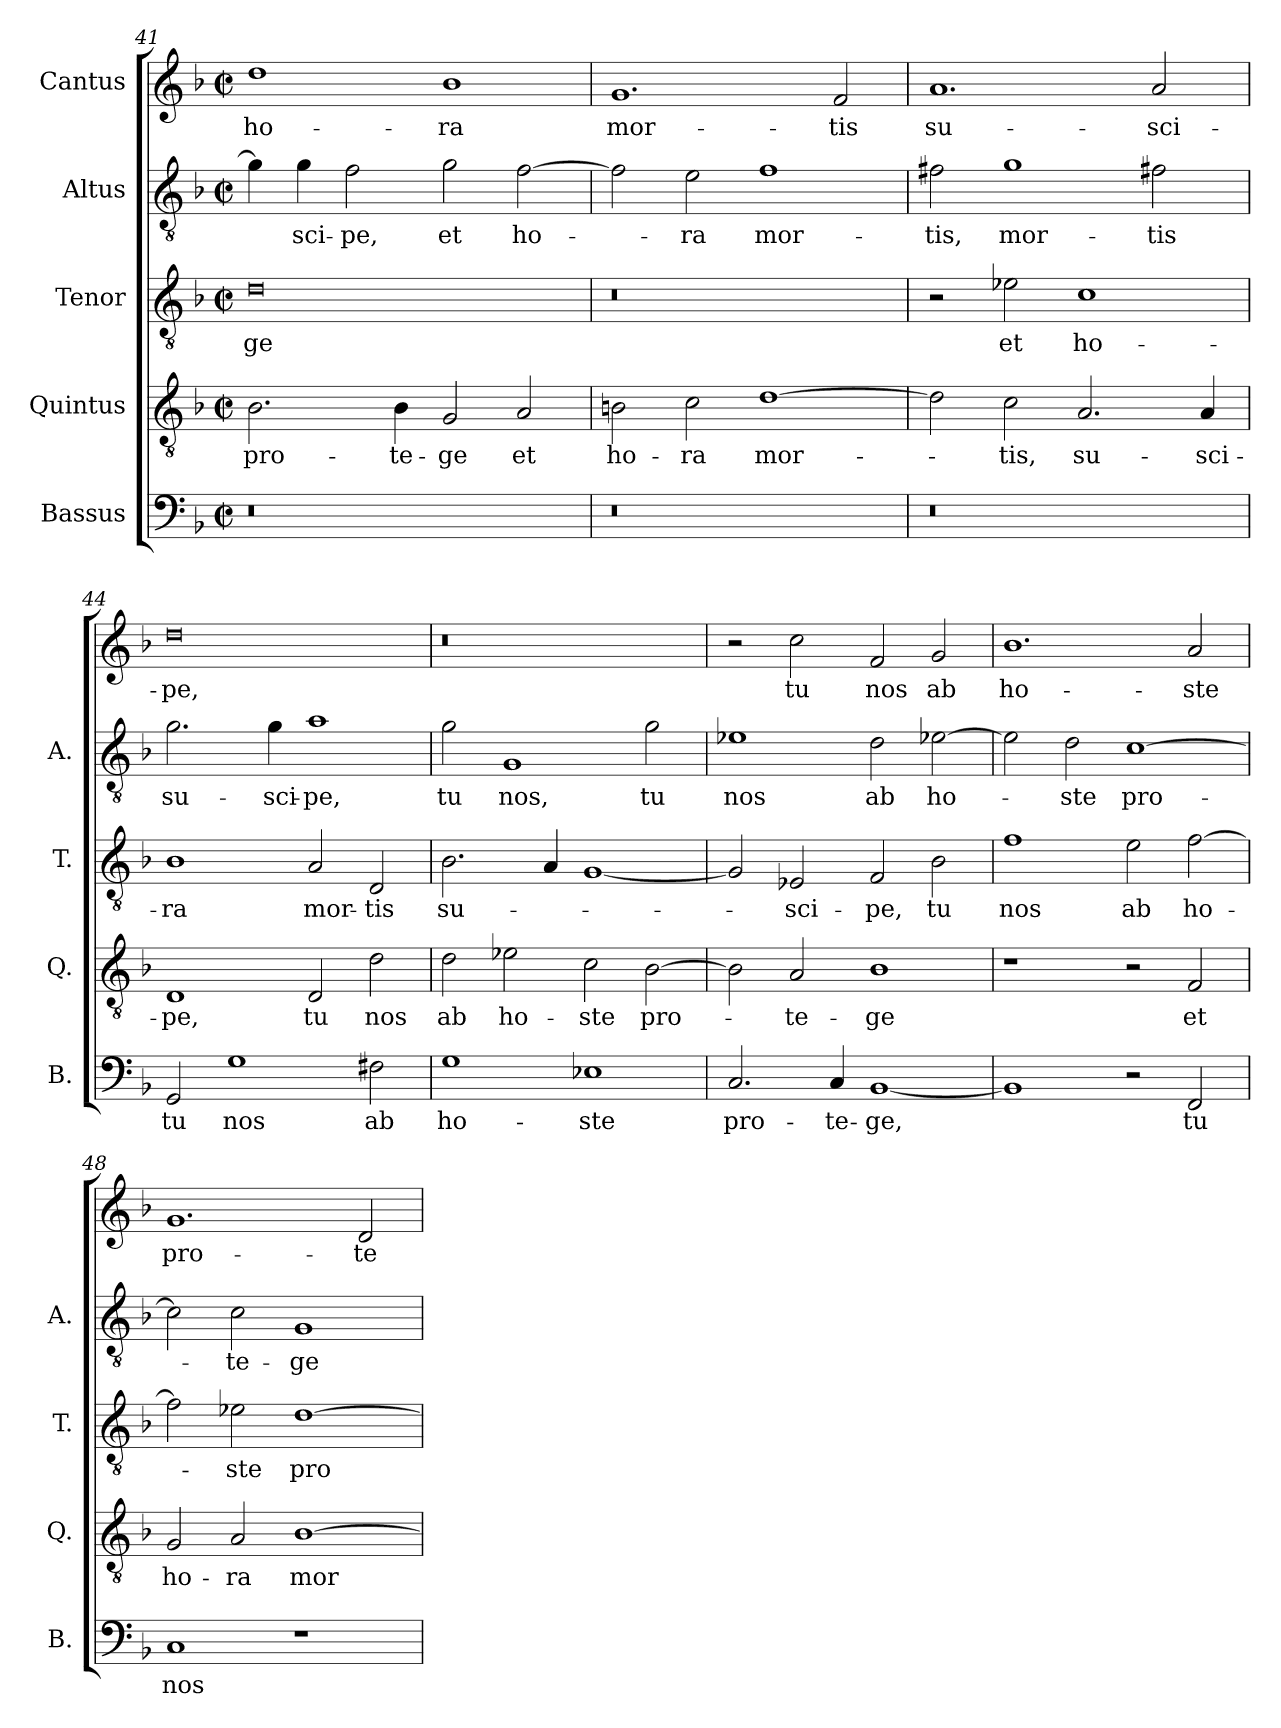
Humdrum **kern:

**kern	**text	**kern	**text	**kern	**text	**kern	**text	**kern	**text
*part5	*part5	*part4	*part4	*part3	*part3	*part2	*part2	*part1	*part1
*staff5	*staff5	*staff4	*staff4	*staff3	*staff3	*staff2	*staff2	*staff1	*staff1
*I"Bassus	*	*I"Quintus	*	*I"Tenor	*	*I"Altus	*	*I"Cantus	*
*I'B.	*	*I'Q.	*	*I'T.	*	*I'A.	*	*	*
*clefF4	*	*clefGv2	*	*clefGv2	*	*clefGv2	*	*clefG2	*
*k[b-]	*	*k[b-]	*	*k[b-]	*	*k[b-]	*	*k[b-]	*
*F:	*	*F:	*	*F:	*	*F:	*	*F:	*
*M2/2	*	*M2/2	*	*M2/2	*	*M2/2	*	*M2/2	*
*met(c|)	*	*met(c|)	*	*met(c|)	*	*met(c|)	*	*met(c|)	*
=41	=41	=41	=41	=41	=41	=41	=41	=41	=41
!LO:N:vis=0	!	!	!	!	!	!	!	!	!
1r	.	2.B-\	pro-	0d\	-ge	4g\]	.	1dd\	ho-
.	.	.	.	.	.	4g\	-sci-	.	.
.	.	.	.	.	.	2f\	-pe,	.	.
.	.	4B-\	-te-	.	.	.	.	.	.
1ryy	.	2G/	-ge	.	.	2g\	et	1b-\	-ra
.	.	2A/	et	.	.	[2f\	ho-	.	.
=42	=42	=42	=42	=42	=42	=42	=42	=42	=42
!LO:N:vis=0	!	!	!	!LO:N:vis=0	!	!	!	!	!
1r	.	2Bn\	ho-	1r	.	2f\]	.	1.g/	mor-
.	.	2c\	-ra	.	.	2e\	-ra	.	.
1ryy	.	[1d\	mor-	1ryy	.	1f\	mor-	.	.
.	.	.	.	.	.	.	.	2f/	-tis
=43	=43	=43	=43	=43	=43	=43	=43	=43	=43
!LO:N:vis=0	!	!	!	!	!	!	!	!	!
1r	.	2d\]	.	2r	.	2f#X\	-tis,	1.a/	su-
.	.	2c\	-tis,	2e-X\	et	1g\	mor-	.	.
1ryy	.	2.A/	su-	1c\	ho-	.	.	.	.
.	.	.	.	.	.	2f#X\	-tis	2a/	-sci-
.	.	4A/	-sci-	.	.	.	.	.	.
=44	=44	=44	=44	=44	=44	=44	=44	=44	=44
2GG/	tu	1D/	-pe,	1B-\	-ra	2.g\	su-	0dd\	-pe,
1G\	nos	.	.	.	.	.	.	.	.
.	.	.	.	.	.	4g\	-sci-	.	.
.	.	2D/	tu	2A/	mor-	1a\	-pe,	.	.
2F#X\	ab	2d\	nos	2D/	-tis	.	.	.	.
=45	=45	=45	=45	=45	=45	=45	=45	=45	=45
!	!	!	!	!	!	!	!	!LO:N:vis=0	!
1G\	ho-	2d\	ab	2.B-\	su-	2g\	tu	1r	.
.	.	2e-X\	ho-	.	.	1G/	nos,	.	.
.	.	.	.	4A/	.	.	.	.	.
1E-X\	-ste	2c\	-ste	[1G/	.	.	.	1ryy	.
.	.	[2B-\	pro-	.	.	2g\	tu	.	.
=46	=46	=46	=46	=46	=46	=46	=46	=46	=46
2.C/	pro-	2B-\]	.	2G/]	.	1e-X\	nos	2r	.
.	.	2A/	-te-	2E-X/	-sci-	.	.	2cc\	tu
4C/	-te-	.	.	.	.	.	.	.	.
[1BB-/	-ge,	1B-\	-ge	2F/	-pe,	2d\	ab	2f/	nos
.	.	.	.	2B-\	tu	[2e-X\	ho-	2g/	ab
=47	=47	=47	=47	=47	=47	=47	=47	=47	=47
1BB-/]	.	1r	.	1f\	nos	2e-\]	.	1.b-\	ho-
.	.	.	.	.	.	2d\	-ste	.	.
2r	.	2r	.	2e\	ab	[1c\	pro-	.	.
2FF/	tu	2F/	et	[2f\	ho-	.	.	2a/	-ste
=48	=48	=48	=48	=48	=48	=48	=48	=48	=48
1C/	nos	2G/	ho-	2f\]	.	2c\]	.	1.g/	pro-
.	.	2A/	-ra	2e-X\	-ste	2c\	-te-	.	.
1r	.	[1B-\	mor-	[1d\	pro-	1G/	-ge	.	.
.	.	.	.	.	.	.	.	2d/	-te-
=	=	=	=	=	=	=	=	=	=
*-	*-	*-	*-	*-	*-	*-	*-	*-	*-
